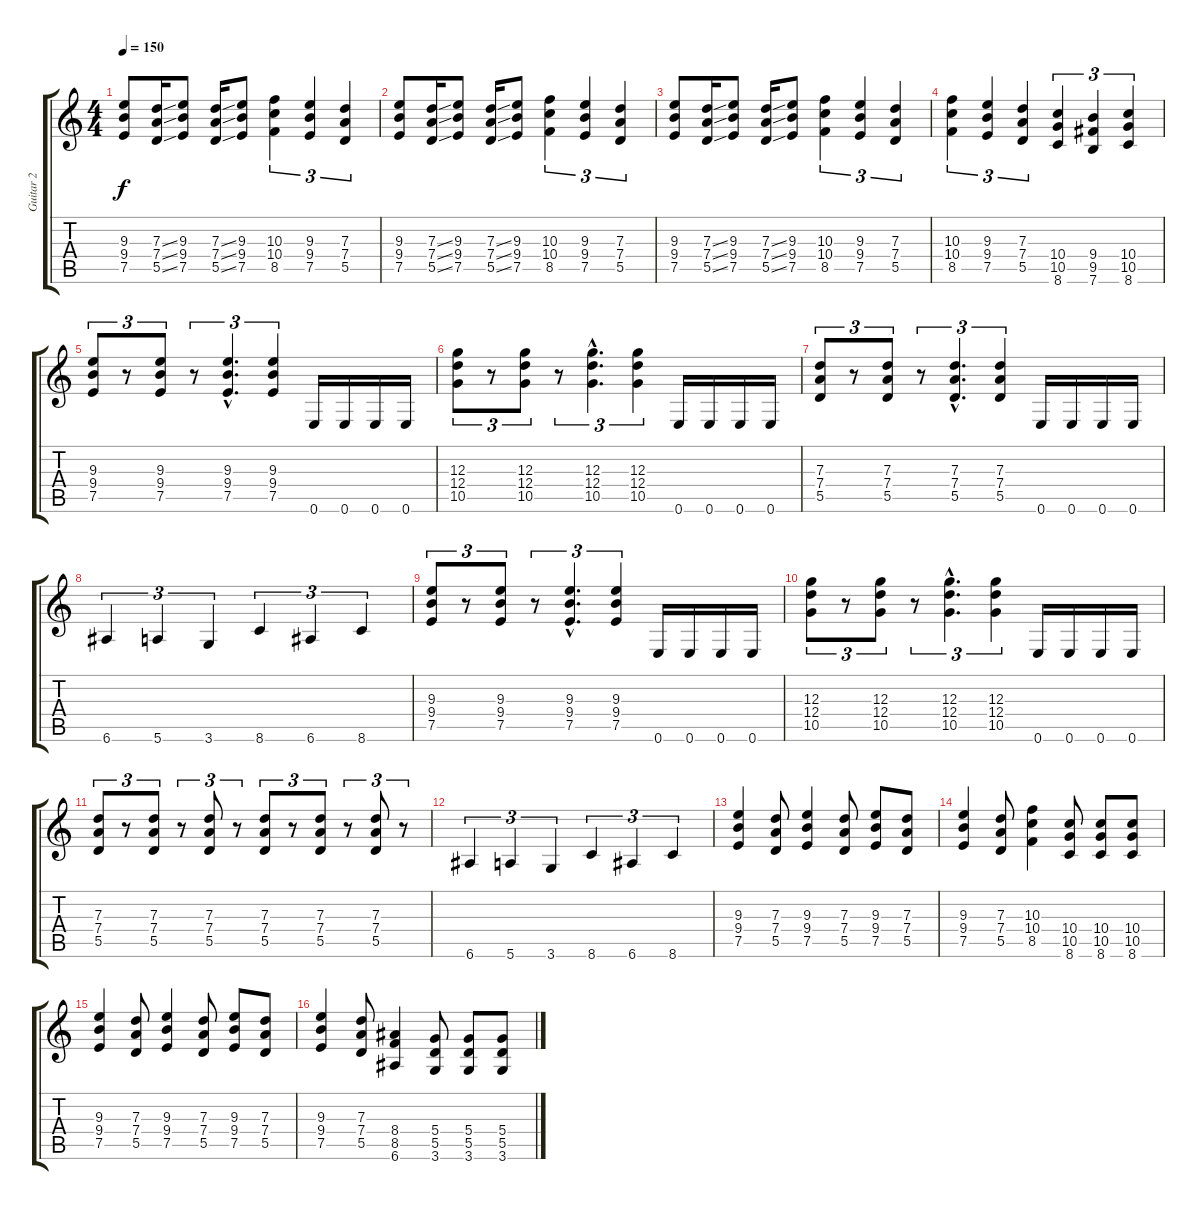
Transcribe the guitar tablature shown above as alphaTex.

\track ("Guitar 2" "Guitar 2") {instrument distortionguitar}
\staff {score tabs}
\tuning (E4 B3 G3 D3 A2 E2) {hide}
\ts (4 4)
\tempo 150
\clef g2
\ks c
(9.3 9.4 7.5).8{dy f} (7.3{ss} 7.4{ss} 5.5{ss}).16 (9.3 9.4 7.5).8 (7.3{ss} 7.4{ss} 5.5{ss}).16 (9.3 9.4 7.5).8 (10.3 10.4 8.5).4{tu (3 2)} (9.3 9.4 7.5).4{tu (3 2)} (7.3 7.4 5.5).4{tu (3 2)} |
(9.3 9.4 7.5).8 (7.3{ss} 7.4{ss} 5.5{ss}).16 (9.3 9.4 7.5).8 (7.3{ss} 7.4{ss} 5.5{ss}).16 (9.3 9.4 7.5).8 (10.3 10.4 8.5).4{tu (3 2)} (9.3 9.4 7.5).4{tu (3 2)} (7.3 7.4 5.5).4{tu (3 2)} |
(9.3 9.4 7.5).8 (7.3{ss} 7.4{ss} 5.5{ss}).16 (9.3 9.4 7.5).8 (7.3{ss} 7.4{ss} 5.5{ss}).16 (9.3 9.4 7.5).8 (10.3 10.4 8.5).4{tu (3 2)} (9.3 9.4 7.5).4{tu (3 2)} (7.3 7.4 5.5).4{tu (3 2)} |
(10.3 10.4 8.5).4{tu (3 2)} (9.3 9.4 7.5).4{tu (3 2)} (7.3 7.4 5.5).4{tu (3 2)} (10.4 10.5 8.6).4{tu (3 2)} (9.4 9.5 7.6).4{tu (3 2)} (10.4 10.5 8.6).4{tu (3 2)} |
(9.3 9.4 7.5).8{tu (3 2)} r.8{tu (3 2)} (9.3 9.4 7.5).8{tu (3 2)} r.8{tu (3 2)} (9.3{hac} 9.4{hac} 7.5{hac}).4{d tu (3 2)} (9.3 9.4 7.5).4{tu (3 2)} 0.6.16 0.6.16 0.6.16 0.6.16 |
(12.3 12.4 10.5).8{tu (3 2)} r.8{tu (3 2)} (12.3 12.4 10.5).8{tu (3 2)} r.8{tu (3 2)} (12.3{hac} 12.4{hac} 10.5{hac}).4{d tu (3 2)} (12.3 12.4 10.5).4{tu (3 2)} 0.6.16 0.6.16 0.6.16 0.6.16 |
(7.3 7.4 5.5).8{tu (3 2)} r.8{tu (3 2)} (7.3 7.4 5.5).8{tu (3 2)} r.8{tu (3 2)} (7.3{hac} 7.4{hac} 5.5{hac}).4{d tu (3 2)} (7.3 7.4 5.5).4{tu (3 2)} 0.6.16 0.6.16 0.6.16 0.6.16 |
6.6.4{tu (3 2)} 5.6.4{tu (3 2)} 3.6.4{tu (3 2)} 8.6.4{tu (3 2)} 6.6.4{tu (3 2)} 8.6.4{tu (3 2)} |
(9.3 9.4 7.5).8{tu (3 2)} r.8{tu (3 2)} (9.3 9.4 7.5).8{tu (3 2)} r.8{tu (3 2)} (9.3{hac} 9.4{hac} 7.5{hac}).4{d tu (3 2)} (9.3 9.4 7.5).4{tu (3 2)} 0.6.16 0.6.16 0.6.16 0.6.16 |
(12.3 12.4 10.5).8{tu (3 2)} r.8{tu (3 2)} (12.3 12.4 10.5).8{tu (3 2)} r.8{tu (3 2)} (12.3{hac} 12.4{hac} 10.5{hac}).4{d tu (3 2)} (12.3 12.4 10.5).4{tu (3 2)} 0.6.16 0.6.16 0.6.16 0.6.16 |
(7.3 7.4 5.5).8{tu (3 2)} r.8{tu (3 2)} (7.3 7.4 5.5).8{tu (3 2)} r.8{tu (3 2)} (7.3 7.4 5.5).8{tu (3 2)} r.8{tu (3 2)} (7.3 7.4 5.5).8{tu (3 2)} r.8{tu (3 2)} (7.3 7.4 5.5).8{tu (3 2)} r.8{tu (3 2)} (7.3 7.4 5.5).8{tu (3 2)} r.8{tu (3 2)} |
6.6.4{tu (3 2)} 5.6.4{tu (3 2)} 3.6.4{tu (3 2)} 8.6.4{tu (3 2)} 6.6.4{tu (3 2)} 8.6.4{tu (3 2)} |
(9.3 9.4 7.5).4 (7.3 7.4 5.5).8 (9.3 9.4 7.5).4 (7.3 7.4 5.5).8 (9.3 9.4 7.5).8 (7.3 7.4 5.5).8 |
(9.3 9.4 7.5).4 (7.3 7.4 5.5).8 (10.3 10.4 8.5).4 (10.4 10.5 8.6).8 (10.4 10.5 8.6).8 (10.4 10.5 8.6).8 |
(9.3 9.4 7.5).4 (7.3 7.4 5.5).8 (9.3 9.4 7.5).4 (7.3 7.4 5.5).8 (9.3 9.4 7.5).8 (7.3 7.4 5.5).8 |
(9.3 9.4 7.5).4 (7.3 7.4 5.5).8 (8.4 8.5 6.6).4 (5.4 5.5 3.6).8 (5.4 5.5 3.6).8 (5.4 5.5 3.6).8
